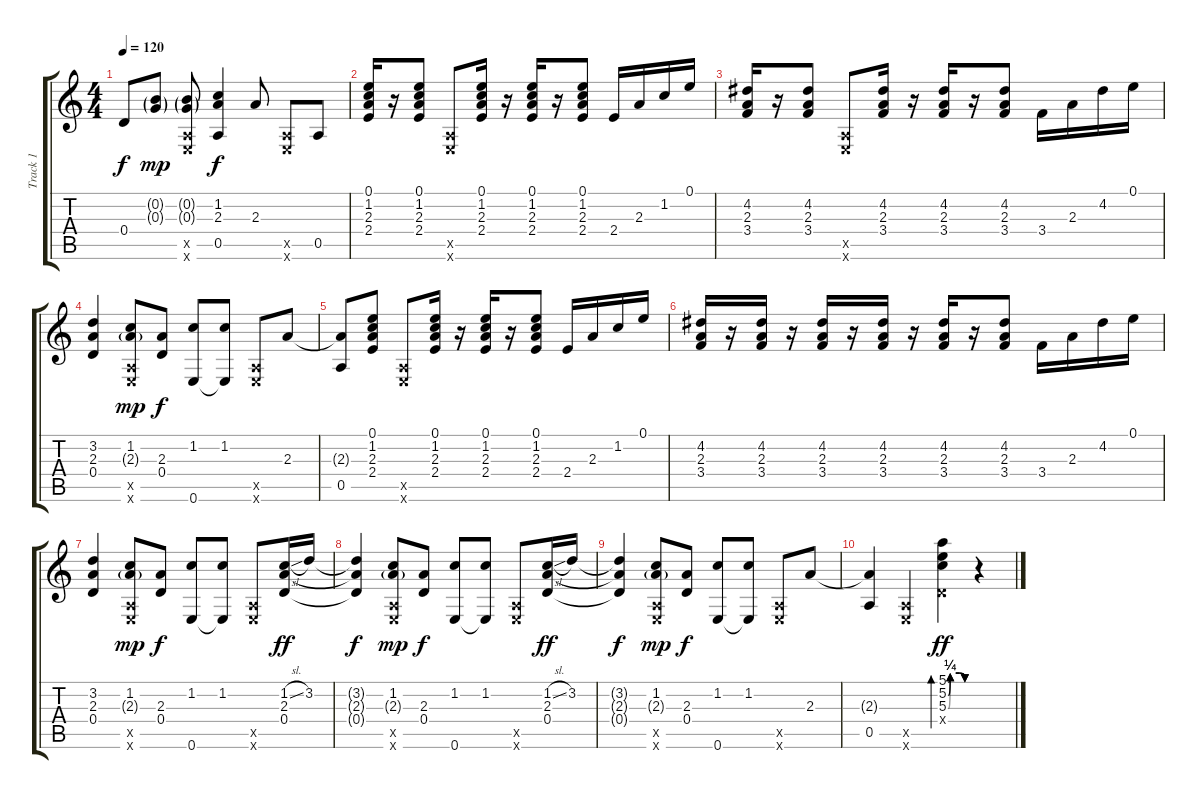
\track ("Track 1" "Track 1") {instrument acousticguitarsteel}
\staff {score tabs}
\tuning (E4 B3 G3 D3 A2 E2) {hide}
\ts (4 4)
\tempo 120
\clef g2
\ks c
0.4{t}.8{dy f} (0.2{g} 0.3{g}).8{dy mp} (0.2{g} 0.3{g} 0.5{x} 0.6{x}).8 (1.2 2.3 0.5).4{dy f} 2.3.8 (0.5{x} 0.6{x}).8 0.5.8 |
(0.1 1.2 2.3 2.4).16 r.16 (0.1 1.2 2.3 2.4).8 (0.5{x} 0.6{x}).8 (0.1 1.2 2.3 2.4).16 r.16 (0.1 1.2 2.3 2.4).16 r.16 (0.1 1.2 2.3 2.4).8 2.4.16 2.3.16 1.2.16 0.1.16 |
(4.2 2.3 3.4).16 r.16 (4.2 2.3 3.4).8 (0.5{x} 0.6{x}).8 (4.2 2.3 3.4).16 r.16 (4.2 2.3 3.4).16 r.16 (4.2 2.3 3.4).8 3.4.16 2.3.16 4.2.16 0.1.16 |
(3.2 2.3 0.4).4 (1.2 2.3{g} 0.5{x} 0.6{x}).8{dy mp} (2.3 0.4).8{dy f} (1.2 0.6).8 (1.2 0.6{t}).8 (0.5{x} 0.6{x}).8 2.3.8 |
(2.3{t} 0.5).8 (0.1 1.2 2.3 2.4).8 (0.5{x} 0.6{x}).8 (0.1 1.2 2.3 2.4).16 r.16 (0.1 1.2 2.3 2.4).16 r.16 (0.1 1.2 2.3 2.4).8 2.4.16 2.3.16 1.2.16 0.1.16 |
(4.2 2.3 3.4).16 r.16 (4.2 2.3 3.4).16 r.16 (4.2 2.3 3.4).16 r.16 (4.2 2.3 3.4).16 r.16 (4.2 2.3 3.4).16 r.16 (4.2 2.3 3.4).8 3.4.16 2.3.16 4.2.16 0.1.16 |
(3.2 2.3 0.4).4 (1.2 2.3{g} 0.5{x} 0.6{x}).8{dy mp} (2.3 0.4).8{dy f} (1.2 0.6).8 (1.2 0.6{t}).8 (0.5{x} 0.6{x}).8 (1.2{sl} 2.3 0.4).16{dy ff} 3.2.16 |
(3.2{t} 2.3{t} 0.4{t}).4{dy f} (1.2 2.3{g} 0.5{x} 0.6{x}).8{dy mp} (2.3 0.4).8{dy f} (1.2 0.6).8 (1.2 0.6{t}).8 (0.5{x} 0.6{x}).8 (1.2{sl} 2.3 0.4).16{dy ff} 3.2.16 |
(3.2{t} 2.3{t} 0.4{t}).4{dy f} (1.2 2.3{g} 0.5{x} 0.6{x}).8{dy mp} (2.3 0.4).8{dy f} (1.2 0.6).8 (1.2 0.6{t}).8 (0.5{x} 0.6{x}).8 2.3.8 |
(2.3{t} 0.5).4 (0.5{x} 0.6{x}).4 (5.1{be (custom 0 0 5 1 30 1 45 0 60 0)} 5.2{be (custom 0 0 5 1 30 1 45 0 60 0)} 5.3{be (custom 0 0 5 1 30 1 45 0 60 0)} 0.4{x}).4{bd 30 dy ff} r.4
